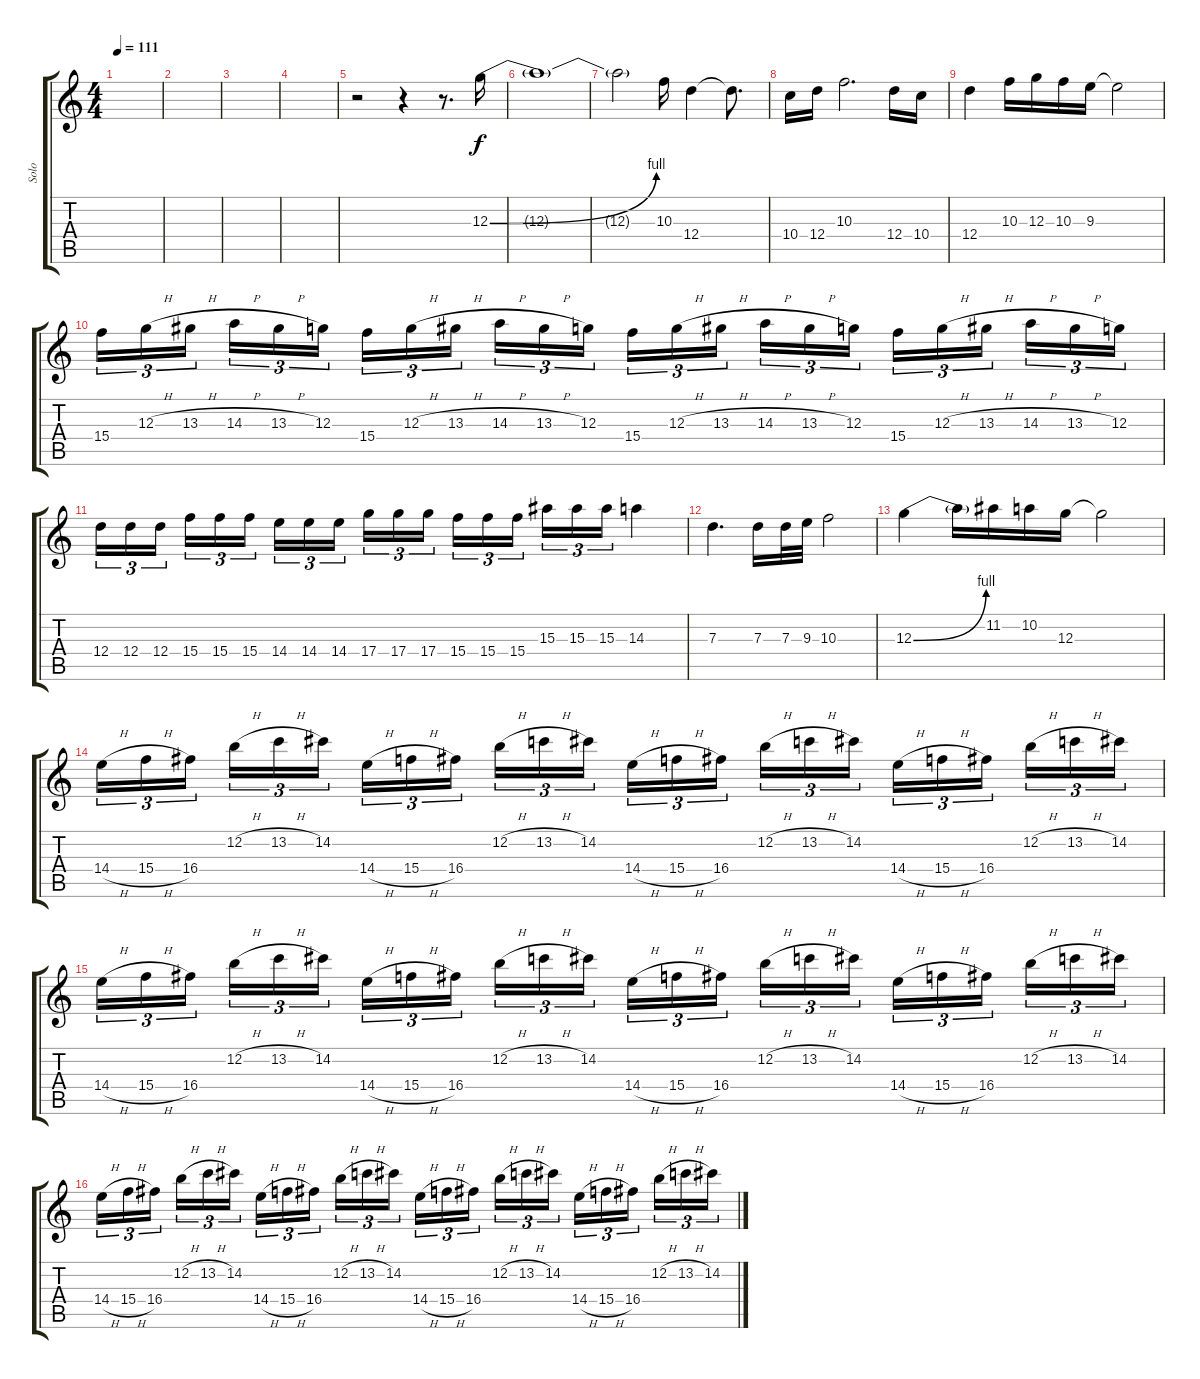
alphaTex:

\track ("Solo" "Solo") {instrument distortionguitar}
\staff {score tabs}
\tuning (E4 B3 G3 D3 A2 E2) {hide}
\ts (4 4)
\tempo 111
\clef g2
\ks c
|
|
|
|
r.2 r.4 r.8{d} 12.3{be (bend 0 0 60 4)}.16 |
12.3{t}.1 |
12.3{t}.2 10.3.16 12.4.4 12.4{t}.8{d} |
10.4.16 12.4.16 10.3.2{d} 12.4.16 10.4.16 |
12.4.4 10.3.16 12.3.16 10.3.16 9.3.16 9.3{t}.2 |
15.4.16{tu (3 2)} 12.3{h}.16{tu (3 2)} 13.3{h}.16{tu (3 2) beam splitsecondary} 14.3{h}.16{tu (3 2)} 13.3{h}.16{tu (3 2)} 12.3.16{tu (3 2)} 15.4.16{tu (3 2)} 12.3{h}.16{tu (3 2)} 13.3{h}.16{tu (3 2) beam splitsecondary} 14.3{h}.16{tu (3 2)} 13.3{h}.16{tu (3 2)} 12.3.16{tu (3 2)} 15.4.16{tu (3 2)} 12.3{h}.16{tu (3 2)} 13.3{h}.16{tu (3 2) beam splitsecondary} 14.3{h}.16{tu (3 2)} 13.3{h}.16{tu (3 2)} 12.3.16{tu (3 2)} 15.4.16{tu (3 2)} 12.3{h}.16{tu (3 2)} 13.3{h}.16{tu (3 2) beam splitsecondary} 14.3{h}.16{tu (3 2)} 13.3{h}.16{tu (3 2)} 12.3.16{tu (3 2)} |
12.4.16{tu (3 2)} 12.4.16{tu (3 2)} 12.4.16{tu (3 2) beam splitsecondary} 15.4.16{tu (3 2)} 15.4.16{tu (3 2)} 15.4.16{tu (3 2)} 14.4.16{tu (3 2)} 14.4.16{tu (3 2)} 14.4.16{tu (3 2) beam splitsecondary} 17.4.16{tu (3 2)} 17.4.16{tu (3 2)} 17.4.16{tu (3 2)} 15.4.16{tu (3 2)} 15.4.16{tu (3 2)} 15.4.16{tu (3 2) beam splitsecondary} 15.3.16{tu (3 2)} 15.3.16{tu (3 2)} 15.3.16{tu (3 2)} 14.3.4 |
7.3.4{d} 7.3.16 7.3.32 9.3.32 10.3.2 |
12.3{be (bend 0 0 60 4)}.4 12.3{t}.16 11.2.16 10.2.16 12.3.16 12.3{t}.2 |
14.4{h}.16{tu (3 2)} 15.4{h}.16{tu (3 2)} 16.4.16{tu (3 2) beam splitsecondary} 12.2{h}.16{tu (3 2)} 13.2{h}.16{tu (3 2)} 14.2.16{tu (3 2)} 14.4{h}.16{tu (3 2)} 15.4{h}.16{tu (3 2)} 16.4.16{tu (3 2) beam splitsecondary} 12.2{h}.16{tu (3 2)} 13.2{h}.16{tu (3 2)} 14.2.16{tu (3 2)} 14.4{h}.16{tu (3 2)} 15.4{h}.16{tu (3 2)} 16.4.16{tu (3 2) beam splitsecondary} 12.2{h}.16{tu (3 2)} 13.2{h}.16{tu (3 2)} 14.2.16{tu (3 2)} 14.4{h}.16{tu (3 2)} 15.4{h}.16{tu (3 2)} 16.4.16{tu (3 2) beam splitsecondary} 12.2{h}.16{tu (3 2)} 13.2{h}.16{tu (3 2)} 14.2.16{tu (3 2)} |
14.4{h}.16{tu (3 2)} 15.4{h}.16{tu (3 2)} 16.4.16{tu (3 2) beam splitsecondary} 12.2{h}.16{tu (3 2)} 13.2{h}.16{tu (3 2)} 14.2.16{tu (3 2)} 14.4{h}.16{tu (3 2)} 15.4{h}.16{tu (3 2)} 16.4.16{tu (3 2) beam splitsecondary} 12.2{h}.16{tu (3 2)} 13.2{h}.16{tu (3 2)} 14.2.16{tu (3 2)} 14.4{h}.16{tu (3 2)} 15.4{h}.16{tu (3 2)} 16.4.16{tu (3 2) beam splitsecondary} 12.2{h}.16{tu (3 2)} 13.2{h}.16{tu (3 2)} 14.2.16{tu (3 2)} 14.4{h}.16{tu (3 2)} 15.4{h}.16{tu (3 2)} 16.4.16{tu (3 2) beam splitsecondary} 12.2{h}.16{tu (3 2)} 13.2{h}.16{tu (3 2)} 14.2.16{tu (3 2)} |
14.4{h}.16{tu (3 2)} 15.4{h}.16{tu (3 2)} 16.4.16{tu (3 2) beam splitsecondary} 12.2{h}.16{tu (3 2)} 13.2{h}.16{tu (3 2)} 14.2.16{tu (3 2)} 14.4{h}.16{tu (3 2)} 15.4{h}.16{tu (3 2)} 16.4.16{tu (3 2) beam splitsecondary} 12.2{h}.16{tu (3 2)} 13.2{h}.16{tu (3 2)} 14.2.16{tu (3 2)} 14.4{h}.16{tu (3 2)} 15.4{h}.16{tu (3 2)} 16.4.16{tu (3 2) beam splitsecondary} 12.2{h}.16{tu (3 2)} 13.2{h}.16{tu (3 2)} 14.2.16{tu (3 2)} 14.4{h}.16{tu (3 2)} 15.4{h}.16{tu (3 2)} 16.4.16{tu (3 2) beam splitsecondary} 12.2{h}.16{tu (3 2)} 13.2{h}.16{tu (3 2)} 14.2.16{tu (3 2)}
